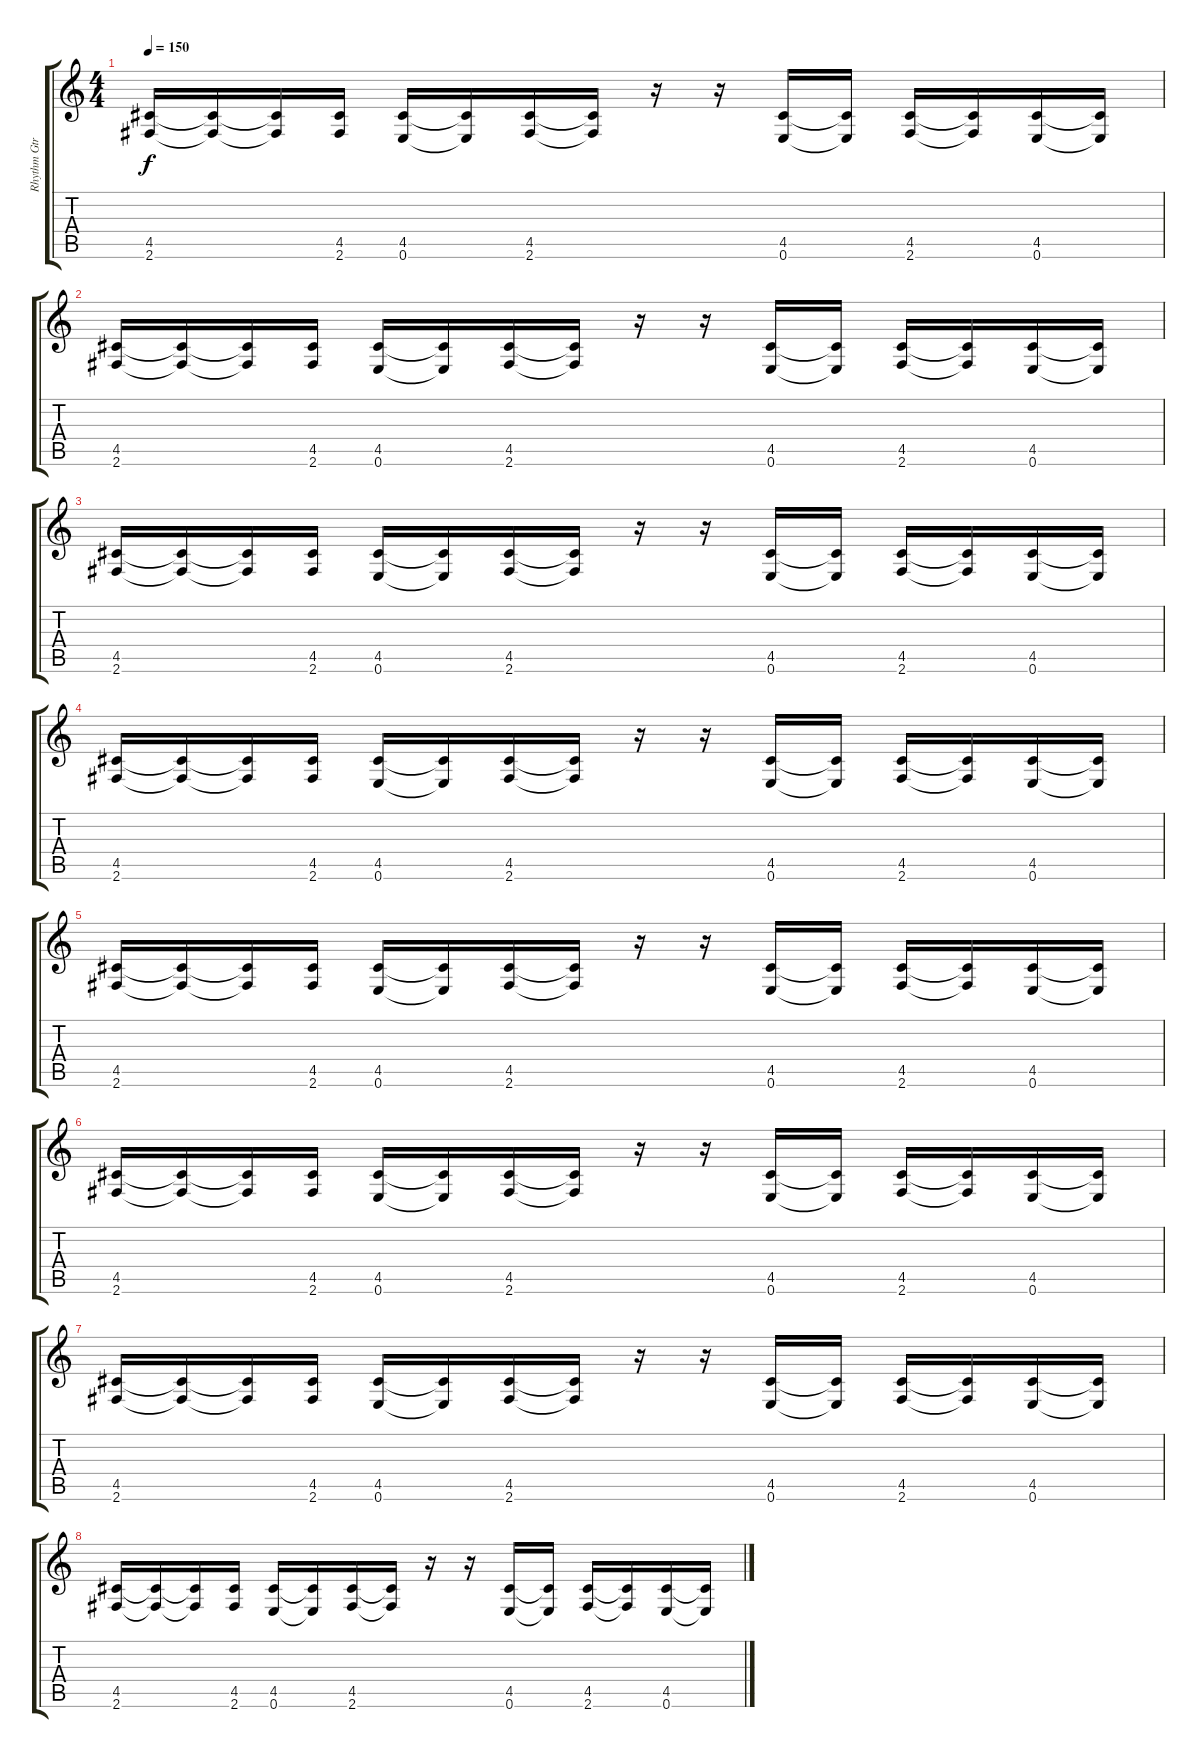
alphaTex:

\track ("Rhythm Gtr" "Rhythm Gtr") {instrument overdrivenguitar}
\staff {score tabs}
\tuning (E4 B3 G3 D3 A2 E2) {hide}
\ts (4 4)
\tempo 150
\clef g2
\ks c
(4.5 2.6).16{dy f} (4.5{t} 2.6{t}).16 (4.5{t} 2.6{t}).16 (4.5 2.6).16 (4.5 0.6).16 (4.5{t} 0.6{t}).16 (4.5 2.6).16 (4.5{t} 2.6{t}).16 r.16 r.16 (4.5 0.6).16 (4.5{t} 0.6{t}).16 (4.5 2.6).16 (4.5{t} 2.6{t}).16 (4.5 0.6).16 (4.5{t} 0.6{t}).16 |
(4.5 2.6).16 (4.5{t} 2.6{t}).16 (4.5{t} 2.6{t}).16 (4.5 2.6).16 (4.5 0.6).16 (4.5{t} 0.6{t}).16 (4.5 2.6).16 (4.5{t} 2.6{t}).16 r.16 r.16 (4.5 0.6).16 (4.5{t} 0.6{t}).16 (4.5 2.6).16 (4.5{t} 2.6{t}).16 (4.5 0.6).16 (4.5{t} 0.6{t}).16 |
(4.5 2.6).16 (4.5{t} 2.6{t}).16 (4.5{t} 2.6{t}).16 (4.5 2.6).16 (4.5 0.6).16 (4.5{t} 0.6{t}).16 (4.5 2.6).16 (4.5{t} 2.6{t}).16 r.16 r.16 (4.5 0.6).16 (4.5{t} 0.6{t}).16 (4.5 2.6).16 (4.5{t} 2.6{t}).16 (4.5 0.6).16 (4.5{t} 0.6{t}).16 |
(4.5 2.6).16 (4.5{t} 2.6{t}).16 (4.5{t} 2.6{t}).16 (4.5 2.6).16 (4.5 0.6).16 (4.5{t} 0.6{t}).16 (4.5 2.6).16 (4.5{t} 2.6{t}).16 r.16 r.16 (4.5 0.6).16 (4.5{t} 0.6{t}).16 (4.5 2.6).16 (4.5{t} 2.6{t}).16 (4.5 0.6).16 (4.5{t} 0.6{t}).16 |
(4.5 2.6).16 (4.5{t} 2.6{t}).16 (4.5{t} 2.6{t}).16 (4.5 2.6).16 (4.5 0.6).16 (4.5{t} 0.6{t}).16 (4.5 2.6).16 (4.5{t} 2.6{t}).16 r.16 r.16 (4.5 0.6).16 (4.5{t} 0.6{t}).16 (4.5 2.6).16 (4.5{t} 2.6{t}).16 (4.5 0.6).16 (4.5{t} 0.6{t}).16 |
(4.5 2.6).16 (4.5{t} 2.6{t}).16 (4.5{t} 2.6{t}).16 (4.5 2.6).16 (4.5 0.6).16 (4.5{t} 0.6{t}).16 (4.5 2.6).16 (4.5{t} 2.6{t}).16 r.16 r.16 (4.5 0.6).16 (4.5{t} 0.6{t}).16 (4.5 2.6).16 (4.5{t} 2.6{t}).16 (4.5 0.6).16 (4.5{t} 0.6{t}).16 |
(4.5 2.6).16 (4.5{t} 2.6{t}).16 (4.5{t} 2.6{t}).16 (4.5 2.6).16 (4.5 0.6).16 (4.5{t} 0.6{t}).16 (4.5 2.6).16 (4.5{t} 2.6{t}).16 r.16 r.16 (4.5 0.6).16 (4.5{t} 0.6{t}).16 (4.5 2.6).16 (4.5{t} 2.6{t}).16 (4.5 0.6).16 (4.5{t} 0.6{t}).16 |
(4.5 2.6).16 (4.5{t} 2.6{t}).16 (4.5{t} 2.6{t}).16 (4.5 2.6).16 (4.5 0.6).16 (4.5{t} 0.6{t}).16 (4.5 2.6).16 (4.5{t} 2.6{t}).16 r.16 r.16 (4.5 0.6).16 (4.5{t} 0.6{t}).16 (4.5 2.6).16 (4.5{t} 2.6{t}).16 (4.5 0.6).16 (4.5{t} 0.6{t}).16
